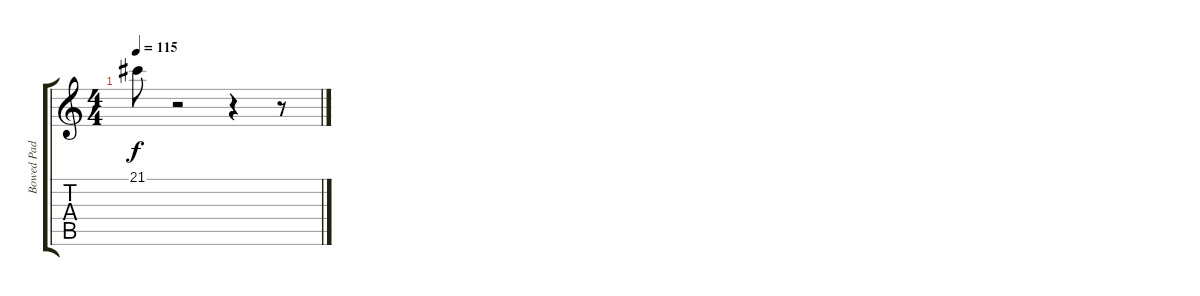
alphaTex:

\track ("Bowed Pad (echo)" "Bowed Pad ") {instrument pad5bowed}
\staff {score tabs}
\tuning (E4 B3 G3 D3 A2 E2) {hide}
\ts (4 4)
\tempo 115
\clef g2
\ks c
21.1{t}.8{dy f} r.2 r.4 r.8
